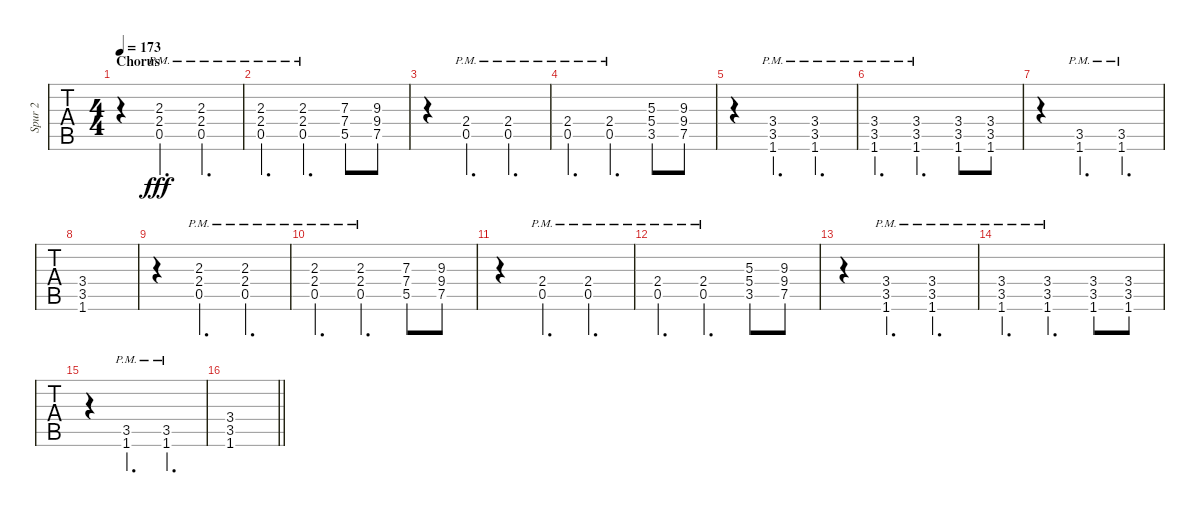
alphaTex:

\track ("Spur 2" "Spur 2") {instrument distortionguitar}
\staff {tabs}
\tuning (B3 Gb3 D3 A2 E2 B1) {hide}
\ts (4 4)
\section ("" "Chorus")
\tempo 173
\clef g2
\ks c
r.4{dy fff balance 8} (2.3{pm} 2.4{pm} 0.5{pm}).4{d} (2.3{pm} 2.4{pm} 0.5{pm}).4{d} |
(2.3{pm} 2.4{pm} 0.5{pm}).4{d} (2.3{pm} 2.4{pm} 0.5{pm}).4{d} (7.3 7.4 5.5).8 (9.3 9.4 7.5).8 |
r.4 (2.4{pm} 0.5{pm}).4{d} (2.4{pm} 0.5{pm}).4{d} |
(2.4{pm} 0.5{pm}).4{d} (2.4{pm} 0.5{pm}).4{d} (5.3 5.4 3.5).8 (9.3 9.4 7.5).8 |
r.4 (3.4{pm} 3.5{pm} 1.6{pm}).4{d} (3.4{pm} 3.5{pm} 1.6{pm}).4{d} |
(3.4{pm} 3.5{pm} 1.6{pm}).4{d} (3.4{pm} 3.5{pm} 1.6{pm}).4{d} (3.4 3.5 1.6).8 (3.4 3.5 1.6).8 |
r.4 (3.5{pm} 1.6{pm}).4{d} (3.5{pm} 1.6{pm}).4{d} |
(3.4 3.5 1.6).1 |
r.4 (2.3{pm} 2.4{pm} 0.5{pm}).4{d} (2.3{pm} 2.4{pm} 0.5{pm}).4{d} |
(2.3{pm} 2.4{pm} 0.5{pm}).4{d} (2.3{pm} 2.4{pm} 0.5{pm}).4{d} (7.3 7.4 5.5).8 (9.3 9.4 7.5).8 |
r.4 (2.4{pm} 0.5{pm}).4{d} (2.4{pm} 0.5{pm}).4{d} |
(2.4{pm} 0.5{pm}).4{d} (2.4{pm} 0.5{pm}).4{d} (5.3 5.4 3.5).8 (9.3 9.4 7.5).8 |
r.4 (3.4{pm} 3.5{pm} 1.6{pm}).4{d} (3.4{pm} 3.5{pm} 1.6{pm}).4{d} |
(3.4{pm} 3.5{pm} 1.6{pm}).4{d} (3.4{pm} 3.5{pm} 1.6{pm}).4{d} (3.4 3.5 1.6).8 (3.4 3.5 1.6).8 |
r.4 (3.5{pm} 1.6{pm}).4{d} (3.5{pm} 1.6{pm}).4{d} |
\barLineRight lightlight
(3.4 3.5 1.6).1
